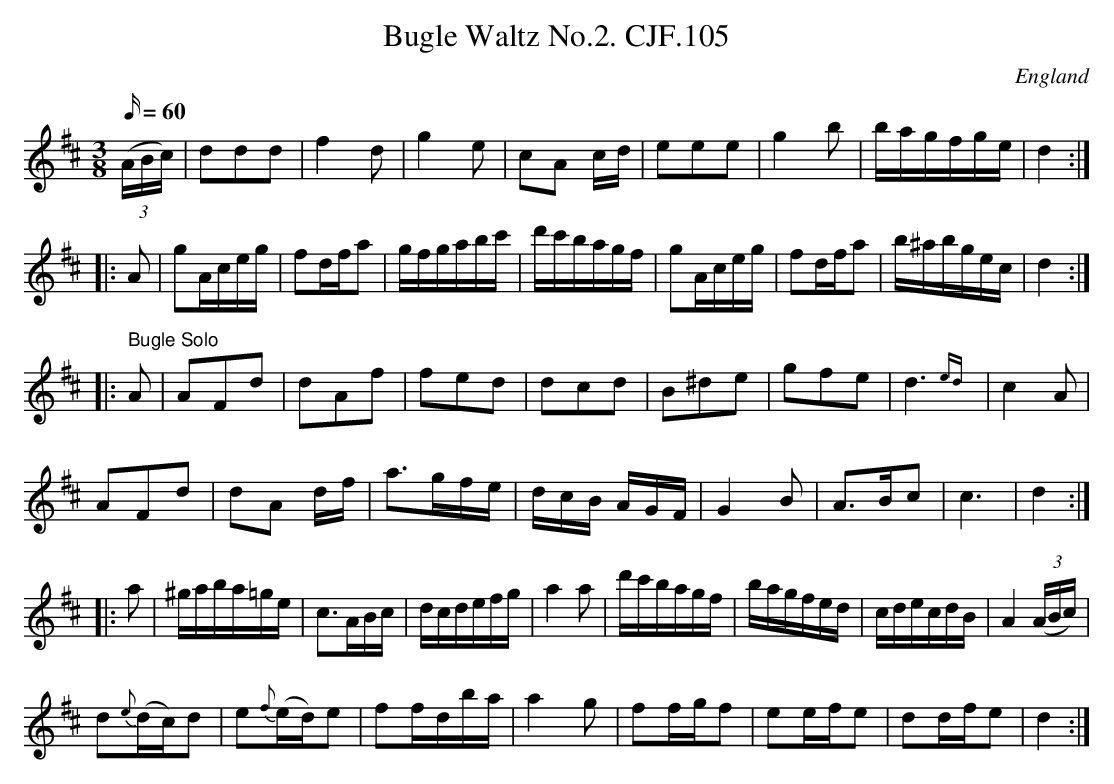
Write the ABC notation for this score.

X:1
T:Bugle Waltz No.2. CJF.105
M:3/8
L:1/16
Q:60
O:England
K:D
((3ABc)|d2d2d2|f4d2|g4e2|c2A2 cd|e2e2e2|\
g4b2|bagfge|d4:|:!A2|g2Aceg|f2dfa2|gfgabc'|
d'c'bagf|g2Aceg|f2dfa2|b^abgec|d4:|:!" Bugle Solo"A2|\
A2F2d2|d2A2f2|f2e2d2|d2c2d2|B2^d2e2|g2f2e2|d6{ed}|c4A2|!
A2F2d2|d2A2 df|a3gfe|dcB AGF|G4B2|A3Bc2|\
c6|d4:|:!a2|^gaba=ge|c3ABc|dcdefg|a4a2|
d'c'bagf|bagfed|cdecdB|A4((3ABc)|!d2{e}(dc)d2|\
e2{f}(ed)e2|f2fdba|a4g2|f2fgf2|e2efe2|d2dfe2|d4:|
